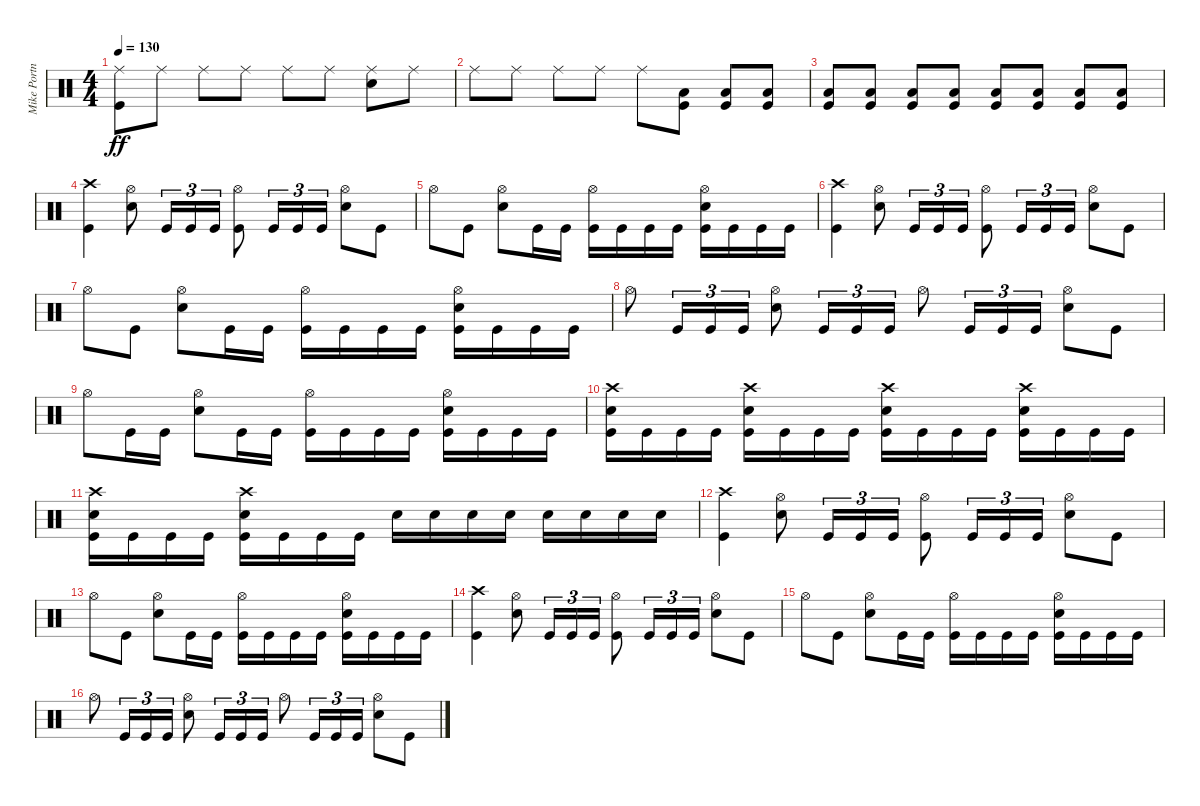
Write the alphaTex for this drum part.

\track ("Mike Portnoy" "Mike Portn") {instrument percussion}
\staff {score}
\articulation defaults
\ts (4 4)
\tempo 130
\clef neutral
\ks c
("Ride (middle)" "Kick (hit)").8{dy ff} "Ride (middle)".8 "Ride (middle)".8 "Ride (middle)".8 "Ride (middle)".8 "Ride (middle)".8 ("Ride (middle)" "Snare (hit) 2").8 "Ride (middle)".8 |
"Ride (middle)".8 "Ride (middle)".8 "Ride (middle)".8 "Ride (middle)".8 "Ride (middle)".8 ("Low Floor Tom (hit)" "Kick (hit)").8 ("Low Floor Tom (hit)" "Kick (hit)").8 ("Low Floor Tom (hit)" "Kick (hit)").8 |
("Low Floor Tom (hit)" "Kick (hit)").8 ("Low Floor Tom (hit)" "Kick (hit)").8 ("Low Floor Tom (hit)" "Kick (hit)").8 ("Low Floor Tom (hit)" "Kick (hit)").8 ("Low Floor Tom (hit)" "Kick (hit)").8 ("Low Floor Tom (hit)" "Kick (hit)").8 ("Low Floor Tom (hit)" "Kick (hit)").8 ("Low Floor Tom (hit)" "Kick (hit)").8 |
("Crash high (hit)" "Kick (hit)").4 ("Snare (hit) 2" "Hi-Hat (open)").8 "Kick (hit)".16{tu (3 2)} "Kick (hit)".16{tu (3 2)} "Kick (hit)".16{tu (3 2)} ("Hi-Hat (open)" "Kick (hit)").8 "Kick (hit)".16{tu (3 2)} "Kick (hit)".16{tu (3 2)} "Kick (hit)".16{tu (3 2)} ("Snare (hit) 2" "Hi-Hat (open)").8 "Kick (hit)".8 |
"Hi-Hat (open)".8 "Kick (hit)".8 ("Hi-Hat (open)" "Snare (hit) 2").8 "Kick (hit)".16 "Kick (hit)".16 ("Hi-Hat (open)" "Kick (hit)").16 "Kick (hit)".16 "Kick (hit)".16 "Kick (hit)".16 ("Snare (hit) 2" "Hi-Hat (open)" "Kick (hit)").16 "Kick (hit)".16 "Kick (hit)".16 "Kick (hit)".16 |
("Crash high (hit)" "Kick (hit)").4 ("Snare (hit) 2" "Hi-Hat (open)").8 "Kick (hit)".16{tu (3 2)} "Kick (hit)".16{tu (3 2)} "Kick (hit)".16{tu (3 2)} ("Hi-Hat (open)" "Kick (hit)").8 "Kick (hit)".16{tu (3 2)} "Kick (hit)".16{tu (3 2)} "Kick (hit)".16{tu (3 2)} ("Snare (hit) 2" "Hi-Hat (open)").8 "Kick (hit)".8 |
"Hi-Hat (open)".8 "Kick (hit)".8 ("Hi-Hat (open)" "Snare (hit) 2").8 "Kick (hit)".16 "Kick (hit)".16 ("Hi-Hat (open)" "Kick (hit)").16 "Kick (hit)".16 "Kick (hit)".16 "Kick (hit)".16 ("Snare (hit) 2" "Hi-Hat (open)" "Kick (hit)").16 "Kick (hit)".16 "Kick (hit)".16 "Kick (hit)".16 |
"Hi-Hat (open)".8 "Kick (hit)".16{tu (3 2)} "Kick (hit)".16{tu (3 2)} "Kick (hit)".16{tu (3 2)} ("Snare (hit) 2" "Hi-Hat (open)").8 "Kick (hit)".16{tu (3 2)} "Kick (hit)".16{tu (3 2)} "Kick (hit)".16{tu (3 2)} "Hi-Hat (open)".8 "Kick (hit)".16{tu (3 2)} "Kick (hit)".16{tu (3 2)} "Kick (hit)".16{tu (3 2)} ("Hi-Hat (open)" "Snare (hit) 2").8 "Kick (hit)".8 |
"Hi-Hat (open)".8 "Kick (hit)".16 "Kick (hit)".16 ("Snare (hit) 2" "Hi-Hat (open)").8 "Kick (hit)".16 "Kick (hit)".16 ("Hi-Hat (open)" "Kick (hit)").16 "Kick (hit)".16 "Kick (hit)".16 "Kick (hit)".16 ("Hi-Hat (open)" "Snare (hit) 2" "Kick (hit)").16 "Kick (hit)".16 "Kick (hit)".16 "Kick (hit)".16 |
("Crash high (hit)" "Snare (hit) 2" "Kick (hit)").16 "Kick (hit)".16 "Kick (hit)".16 "Kick (hit)".16 ("Snare (hit) 2" "Crash high (hit)" "Kick (hit)").16 "Kick (hit)".16 "Kick (hit)".16 "Kick (hit)".16 ("Crash high (hit)" "Snare (hit) 2" "Kick (hit)").16 "Kick (hit)".16 "Kick (hit)".16 "Kick (hit)".16 ("Crash high (hit)" "Snare (hit) 2" "Kick (hit)").16 "Kick (hit)".16 "Kick (hit)".16 "Kick (hit)".16 |
("Snare (hit) 2" "Crash high (hit)" "Kick (hit)").16 "Kick (hit)".16 "Kick (hit)".16 "Kick (hit)".16 ("Crash high (hit)" "Snare (hit) 2" "Kick (hit)").16 "Kick (hit)".16 "Kick (hit)".16 "Kick (hit)".16 "Snare (hit) 2".16 "Snare (hit) 2".16 "Snare (hit) 2".16 "Snare (hit) 2".16 "Snare (hit) 2".16 "Snare (hit) 2".16 "Snare (hit) 2".16 "Snare (hit) 2".16 |
("Crash high (hit)" "Kick (hit)").4 ("Snare (hit) 2" "Hi-Hat (open)").8 "Kick (hit)".16{tu (3 2)} "Kick (hit)".16{tu (3 2)} "Kick (hit)".16{tu (3 2)} ("Hi-Hat (open)" "Kick (hit)").8 "Kick (hit)".16{tu (3 2)} "Kick (hit)".16{tu (3 2)} "Kick (hit)".16{tu (3 2)} ("Snare (hit) 2" "Hi-Hat (open)").8 "Kick (hit)".8 |
"Hi-Hat (open)".8 "Kick (hit)".8 ("Hi-Hat (open)" "Snare (hit) 2").8 "Kick (hit)".16 "Kick (hit)".16 ("Hi-Hat (open)" "Kick (hit)").16 "Kick (hit)".16 "Kick (hit)".16 "Kick (hit)".16 ("Snare (hit) 2" "Hi-Hat (open)" "Kick (hit)").16 "Kick (hit)".16 "Kick (hit)".16 "Kick (hit)".16 |
("Crash high (hit)" "Kick (hit)").4 ("Snare (hit) 2" "Hi-Hat (open)").8 "Kick (hit)".16{tu (3 2)} "Kick (hit)".16{tu (3 2)} "Kick (hit)".16{tu (3 2)} ("Hi-Hat (open)" "Kick (hit)").8 "Kick (hit)".16{tu (3 2)} "Kick (hit)".16{tu (3 2)} "Kick (hit)".16{tu (3 2)} ("Snare (hit) 2" "Hi-Hat (open)").8 "Kick (hit)".8 |
"Hi-Hat (open)".8 "Kick (hit)".8 ("Hi-Hat (open)" "Snare (hit) 2").8 "Kick (hit)".16 "Kick (hit)".16 ("Hi-Hat (open)" "Kick (hit)").16 "Kick (hit)".16 "Kick (hit)".16 "Kick (hit)".16 ("Snare (hit) 2" "Hi-Hat (open)" "Kick (hit)").16 "Kick (hit)".16 "Kick (hit)".16 "Kick (hit)".16 |
"Hi-Hat (open)".8 "Kick (hit)".16{tu (3 2)} "Kick (hit)".16{tu (3 2)} "Kick (hit)".16{tu (3 2)} ("Snare (hit) 2" "Hi-Hat (open)").8 "Kick (hit)".16{tu (3 2)} "Kick (hit)".16{tu (3 2)} "Kick (hit)".16{tu (3 2)} "Hi-Hat (open)".8 "Kick (hit)".16{tu (3 2)} "Kick (hit)".16{tu (3 2)} "Kick (hit)".16{tu (3 2)} ("Hi-Hat (open)" "Snare (hit) 2").8 "Kick (hit)".8
